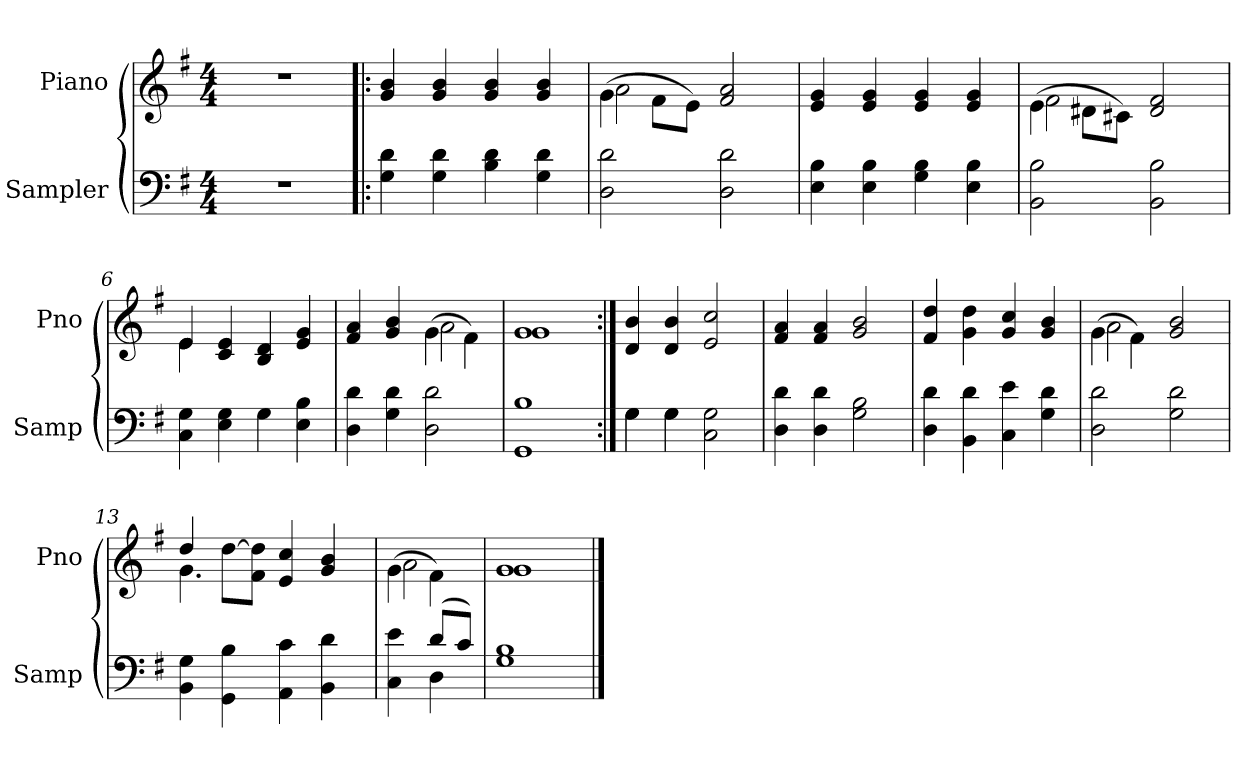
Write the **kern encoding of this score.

**kern	**kern
*part2	*part1
*staff2	*staff1
*I"Sampler	*I"Piano
*I'Samp	*I'Pno
*clefF4	*clefG2
*k[f#]	*k[f#]
*G:	*G:
*M4/4	*M4/4
=1	=1
1r	1r
=2!|:	=2!|:
4G 4d	4g 4b
4G 4d	4g 4b
4B 4d	4g 4b
4G 4d	4g 4b
=3	=3
*	*^
2D 2d	(4g\	2a
.	8f#\L	.
.	8e\J)	.
2D 2d	2f# 2a	2ryy
*	*v	*v
=4	=4
4E 4B	4e 4g
4E 4B	4e 4g
4G 4B	4e 4g
4E 4B	4e 4g
=5	=5
*	*^
2BB 2B	(4e\	2f#
.	8d#X\L	.
.	8c#X\J)	.
2BB 2B	2d# 2f#	2ryy
=6	=6	=6
4C 4G	4e/	4e
4E 4G	4c 4e	2.ryy
4G	4B 4d	.
4E 4B	4e 4g	.
=7	=7	=7
4D 4d	4f# 4a	2ryy
4G 4d	4g 4b	.
2D 2d	(4g\	2a
.	4f#\)	.
=8	=8	=8
1GG 1B	1g/	1g
*	*v	*v
=9:|!	=9:|!
*^	*
4G\	4G	4d 4b
4G\	4G	4d 4b
2C 2G	2ryy	2e 2cc
*v	*v	*
=10	=10
4D 4d	4f# 4a
4D 4d	4f# 4a
2G 2B	2g 2b
=11	=11
4D 4d	4f# 4dd
4BB 4d	4g 4dd
4C 4e	4g 4cc
4G 4d	4g 4b
=12	=12
*	*^
2D 2d	(4g\	2a
.	4f#\)	.
2G 2d	2g 2b	2ryy
=13	=13	=13
4BB 4G	4dd/	4.g
4GG 4B	[8dd\L	.
.	8f#\ 8dd]\J	2ryy
4AA 4c	4e 4cc	.
4BB 4d	4g 4b	.
.	.	8ryy
=14	=14	=14
*^	*	*
4C 4e	4ryy	(4g\	2a
(8d/L	4D	4f#\)	.
8c/J)	.	.	.
*v	*v	*	*
=15	=15	=15
1G\ 1B\	1g\	1g
*	*v	*v
==	==
*-	*-
